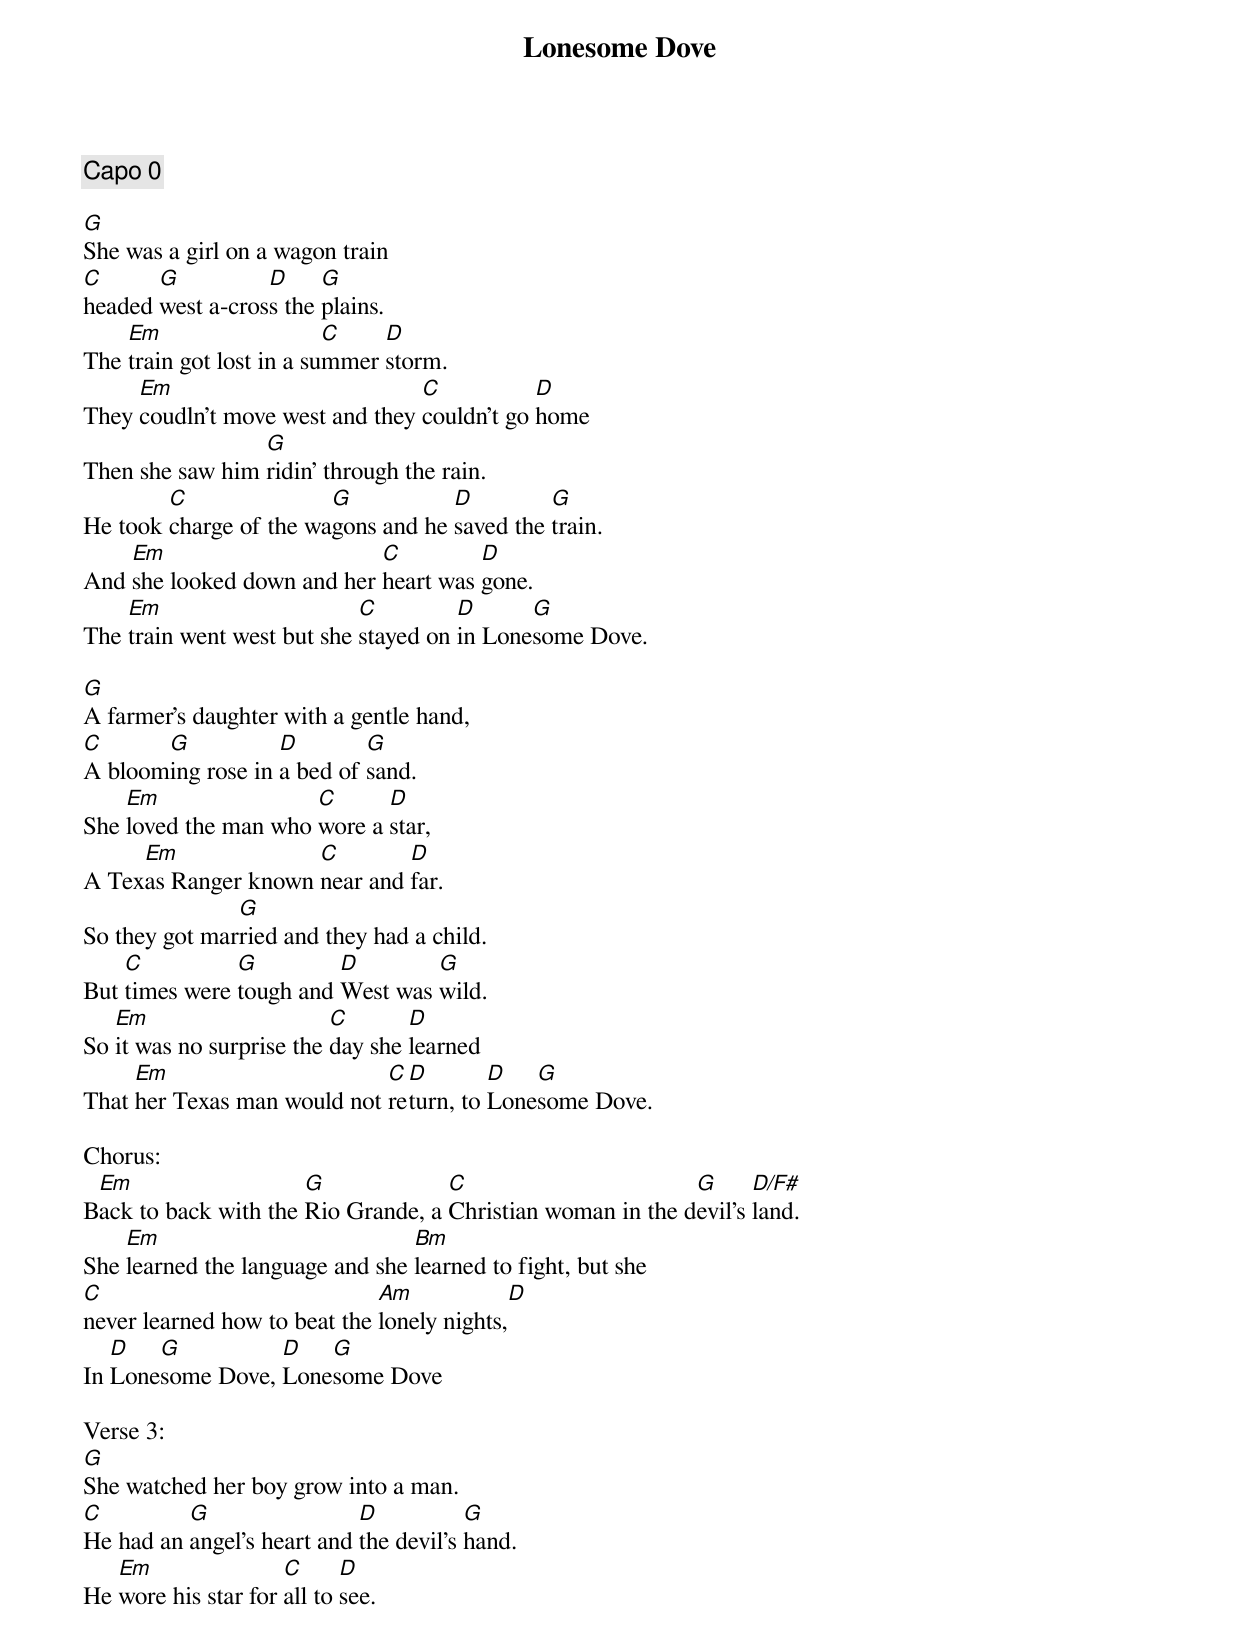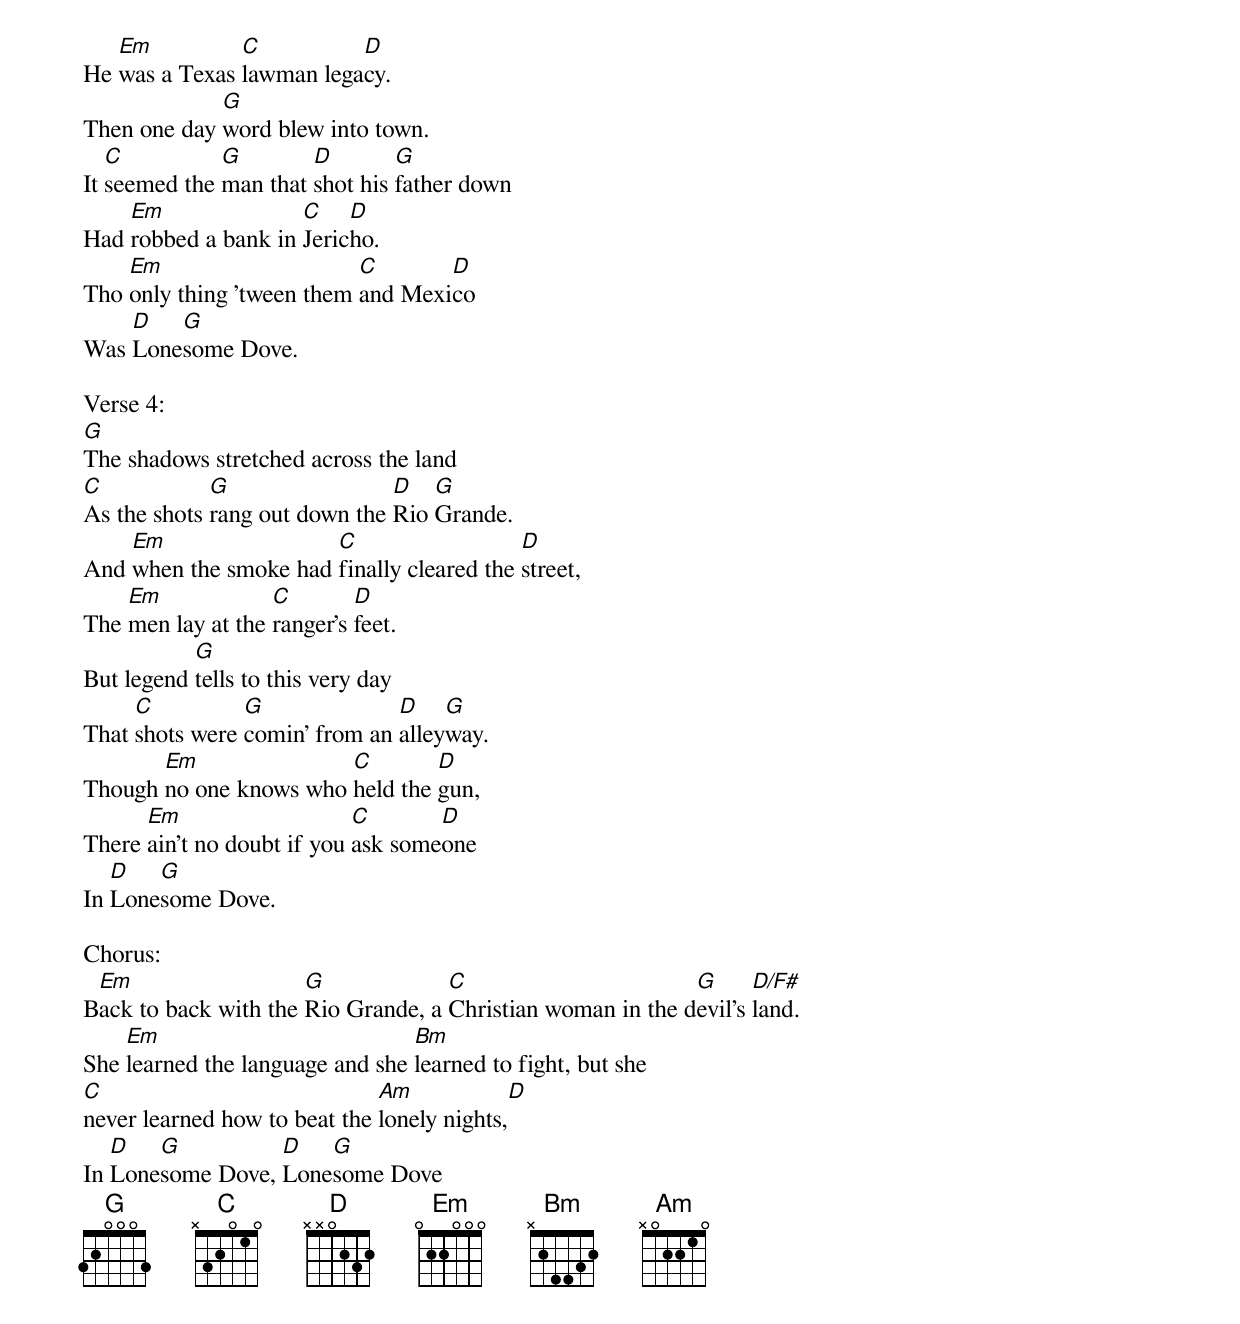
{title:Lonesome Dove}
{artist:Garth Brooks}
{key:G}
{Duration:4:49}
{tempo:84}
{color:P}

{comment: Capo 0}

[G]She was a girl on a wagon train
[C]headed [G]west a-cros[D]s the [G]plains.
The [Em]train got lost in a su[C]mmer [D]storm.
They [Em]coudln't move west and they [C]couldn't go [D]home
Then she saw him [G]ridin' through the rain.
He took [C]charge of the wa[G]gons and he [D]saved the [G]train.
And [Em]she looked down and her [C]heart was [D]gone.
The [Em]train went west but she [C]stayed on [D]in Lone[G]some Dove.

[G]A farmer's daughter with a gentle hand,
[C]A bloom[G]ing rose in [D]a bed of [G]sand.
She [Em]loved the man who [C]wore a [D]star,
A Tex[Em]as Ranger known [C]near and [D]far.
So they got mar[G]ried and they had a child.
But [C]times were [G]tough and [D]West was [G]wild.
So [Em]it was no surprise the [C]day she [D]learned
That [Em]her Texas man would not [C]re[D]turn, to [D]Lone[G]some Dove.

Chorus:
B[Em]ack to back with the [G]Rio Grande, a [C]Christian woman in the d[G]evil's [D/F#]land.
She [Em]learned the language and she [Bm]learned to fight, but she
[C]never learned how to beat the [Am]lonely nights,[D]
In [D]Lone[G]some Dove, [D]Lone[G]some Dove

Verse 3:
[G]She watched her boy grow into a man.
[C]He had an [G]angel's heart and [D]the devil's [G]hand.
He [Em]wore his star for [C]all to [D]see.
He [Em]was a Texas [C]lawman lega[D]cy.
Then one day [G]word blew into town.
It [C]seemed the [G]man that [D]shot his [G]father down
Had [Em]robbed a bank in [C]Jeric[D]ho.
Tho [Em]only thing 'tween them [C]and Mexi[D]co
Was [D]Lone[G]some Dove.

Verse 4:
[G]The shadows stretched across the land
[C]As the shots [G]rang out down the [D]Rio [G]Grande.
And [Em]when the smoke had [C]finally cleared the [D]street,
The [Em]men lay at the [C]ranger's [D]feet.
But legend [G]tells to this very day
That [C]shots were [G]comin' from an [D]alley[G]way.
Though [Em]no one knows who [C]held the [D]gun,
There [Em]ain't no doubt if you [C]ask some[D]one
In [D]Lone[G]some Dove.

Chorus:
B[Em]ack to back with the [G]Rio Grande, a [C]Christian woman in the d[G]evil's [D/F#]land.
She [Em]learned the language and she [Bm]learned to fight, but she
[C]never learned how to beat the [Am]lonely nights,[D]
In [D]Lone[G]some Dove, [D]Lone[G]some Dove
